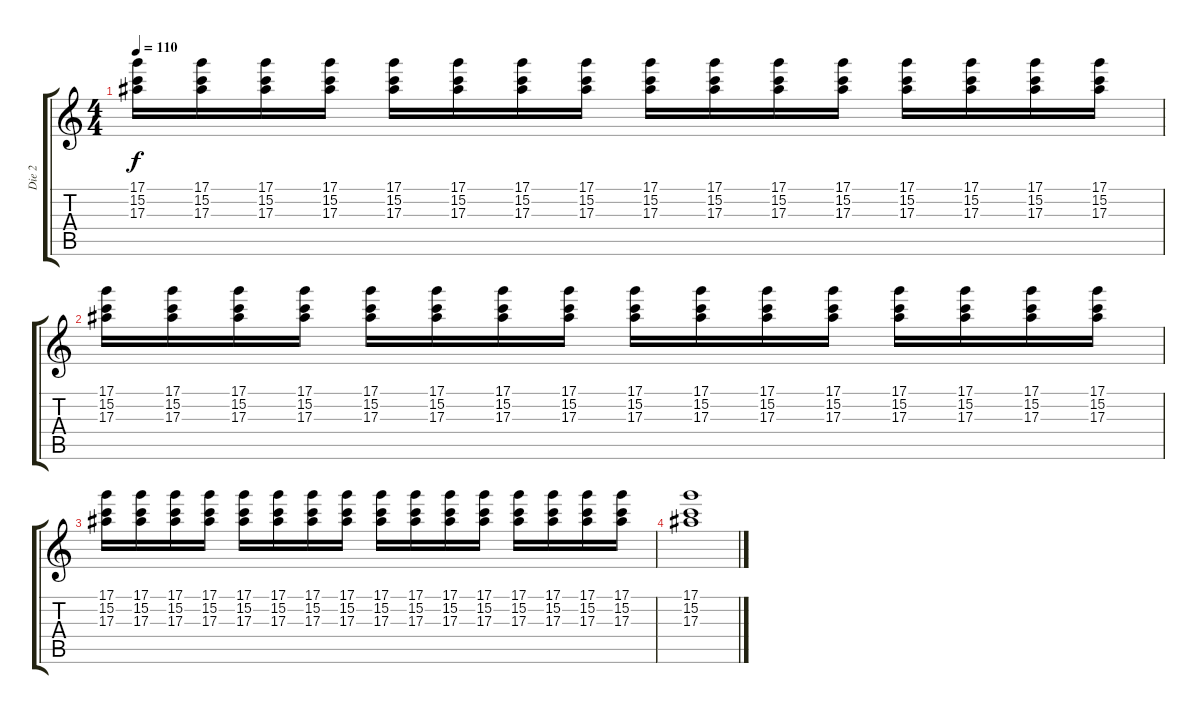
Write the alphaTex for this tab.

\track ("Die 2" "Die 2") {instrument electricguitarclean}
\staff {score tabs}
\tuning (D4 A3 F3 C3 G2 D2) {hide}
\ts (4 4)
\tempo 110
\clef g2
\ks c
(17.1 15.2 17.3).16{dy f balance 0} (17.1 15.2 17.3).16 (17.1 15.2 17.3).16 (17.1 15.2 17.3).16 (17.1 15.2 17.3).16 (17.1 15.2 17.3).16 (17.1 15.2 17.3).16 (17.1 15.2 17.3).16 (17.1 15.2 17.3).16 (17.1 15.2 17.3).16 (17.1 15.2 17.3).16 (17.1 15.2 17.3).16 (17.1 15.2 17.3).16 (17.1 15.2 17.3).16 (17.1 15.2 17.3).16 (17.1 15.2 17.3).16 |
(17.1 15.2 17.3).16{balance 8} (17.1 15.2 17.3).16 (17.1 15.2 17.3).16 (17.1 15.2 17.3).16 (17.1 15.2 17.3).16 (17.1 15.2 17.3).16 (17.1 15.2 17.3).16 (17.1 15.2 17.3).16 (17.1 15.2 17.3).16 (17.1 15.2 17.3).16 (17.1 15.2 17.3).16 (17.1 15.2 17.3).16 (17.1 15.2 17.3).16 (17.1 15.2 17.3).16 (17.1 15.2 17.3).16 (17.1 15.2 17.3).16 |
(17.1 15.2 17.3).16{balance 16} (17.1 15.2 17.3).16 (17.1 15.2 17.3).16 (17.1 15.2 17.3).16 (17.1 15.2 17.3).16 (17.1 15.2 17.3).16 (17.1 15.2 17.3).16 (17.1 15.2 17.3).16 (17.1 15.2 17.3).16 (17.1 15.2 17.3).16 (17.1 15.2 17.3).16 (17.1 15.2 17.3).16 (17.1 15.2 17.3).16 (17.1 15.2 17.3).16 (17.1 15.2 17.3).16 (17.1 15.2 17.3).16 |
(17.1 15.2 17.3).1{balance 8}
